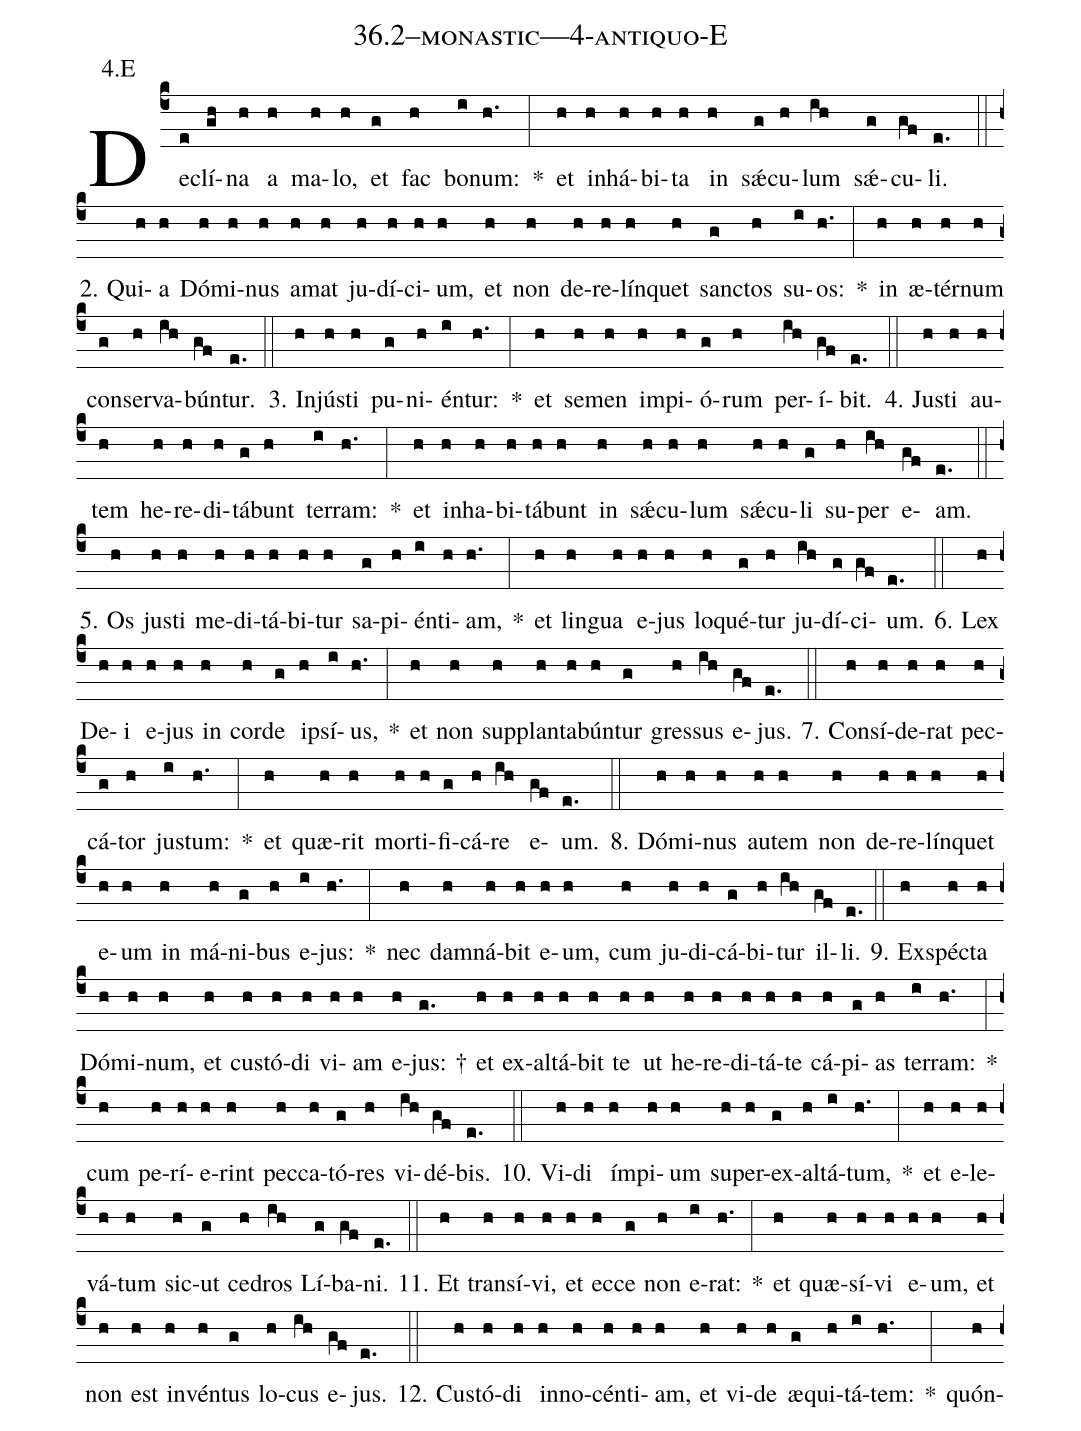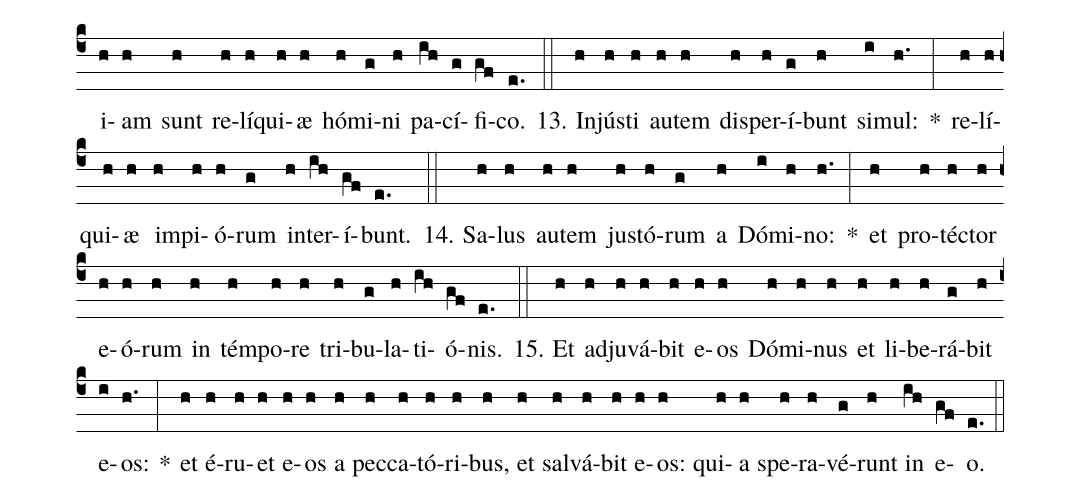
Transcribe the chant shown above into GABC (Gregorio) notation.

name: 36.2--monastic---4-antiquo-E;
annotation: 4.E;
%%
(c4)De(e)clí(gh)na(h) a(h) ma(h)lo,(h) et(g) fac(h) bo(i)num:(h.) *(:) et(h) in(h)há(h)bi(h)ta(h) in(h) sǽ(g)cu(h)lum(ih) sǽ(g)cu(gf)li.(e.) (::)
2. Qui(h)a(h) Dó(h)mi(h)nus(h) a(h)mat(h) ju(h)dí(h)ci(h)um,(h) et(h) non(h) de(h)re(h)lín(h)quet(h) sanc(g)tos(h) su(i)os:(h.) *(:) in(h) æ(h)tér(h)num(h) con(g)ser(h)va(ih)bún(gf)tur.(e.) (::)
3. In(h)jús(h)ti(h) pu(g)ni(h)én(i)tur:(h.) *(:) et(h) se(h)men(h) im(h)pi(h)ó(g)rum(h) per(ih)í(gf)bit.(e.) (::)
4. Jus(h)ti(h) au(h)tem(h) he(h)re(h)di(h)tá(g)bunt(h) ter(i)ram:(h.) *(:) et(h) in(h)ha(h)bi(h)tá(h)bunt(h) in(h) sǽ(h)cu(h)lum(h) sǽ(h)cu(h)li(g) su(h)per(ih) e(gf)am.(e.) (::)
5. Os(h) jus(h)ti(h) me(h)di(h)tá(h)bi(h)tur(h) sa(g)pi(h)én(i)ti(h)am,(h.) *(:) et(h) lin(h)gua(h) e(h)jus(h) lo(h)qué(g)tur(h) ju(ih)dí(g)ci(gf)um.(e.) (::)
6. Lex(h) De(h)i(h) e(h)jus(h) in(h) cor(h)de(g) ip(h)sí(i)us,(h.) *(:) et(h) non(h) sup(h)plan(h)ta(h)bún(h)tur(g) gres(h)sus(ih) e(gf)jus.(e.) (::)
7. Con(h)sí(h)de(h)rat(h) pec(h)cá(g)tor(h) jus(i)tum:(h.) *(:) et(h) quæ(h)rit(h) mor(h)ti(h)fi(g)cá(h)re(ih) e(gf)um.(e.) (::)
8. Dó(h)mi(h)nus(h) au(h)tem(h) non(h) de(h)re(h)lín(h)quet(h) e(h)um(h) in(h) má(h)ni(g)bus(h) e(i)jus:(h.) *(:) nec(h) dam(h)ná(h)bit(h) e(h)um,(h) cum(h) ju(h)di(h)cá(g)bi(h)tur(ih) il(gf)li.(e.) (::)
9. Ex(h)spéc(h)ta(h) Dó(h)mi(h)num,(h) et(h) cus(h)tó(h)di(h) vi(h)am(h) e(h)jus: †(g.) et(h) ex(h)al(h)tá(h)bit(h) te(h) ut(h) he(h)re(h)di(h)tá(h)te(h) cá(h)pi(g)as(h) ter(i)ram:(h.) *(:) cum(h) pe(h)rí(h)e(h)rint(h) pec(h)ca(h)tó(g)res(h) vi(ih)dé(gf)bis.(e.) (::)
10. Vi(h)di(h) ím(h)pi(h)um(h) su(h)per(h)ex(g)al(h)tá(i)tum,(h.) *(:) et(h) e(h)le(h)vá(h)tum(h) sic(h)ut(g) ce(h)dros(ih) Lí(g)ba(gf)ni.(e.) (::)
11. Et(h) trans(h)í(h)vi,(h) et(h) ec(h)ce(g) non(h) e(i)rat:(h.) *(:) et(h) quæ(h)sí(h)vi(h) e(h)um,(h) et(h) non(h) est(h) in(h)vén(h)tus(g) lo(h)cus(ih) e(gf)jus.(e.) (::)
12. Cus(h)tó(h)di(h) in(h)no(h)cén(h)ti(h)am,(h) et(h) vi(h)de(h) æ(g)qui(h)tá(i)tem:(h.) *(:) quón(h)i(h)am(h) sunt(h) re(h)lí(h)qui(h)æ(h) hó(h)mi(g)ni(h) pa(ih)cí(g)fi(gf)co.(e.) (::)
13. In(h)jús(h)ti(h) au(h)tem(h) dis(h)per(h)í(g)bunt(h) si(i)mul:(h.) *(:) re(h)lí(h)qui(h)æ(h) im(h)pi(h)ó(h)rum(g) in(h)ter(ih)í(gf)bunt.(e.) (::)
14. Sa(h)lus(h) au(h)tem(h) jus(h)tó(h)rum(g) a(h) Dó(i)mi(h)no:(h.) *(:) et(h) pro(h)téc(h)tor(h) e(h)ó(h)rum(h) in(h) tém(h)po(h)re(h) tri(h)bu(g)la(h)ti(ih)ó(gf)nis.(e.) (::)
15. Et(h) ad(h)ju(h)vá(h)bit(h) e(h)os(h) Dó(h)mi(h)nus(h) et(h) li(h)be(h)rá(g)bit(h) e(i)os:(h.) *(:) et(h) é(h)ru(h)et(h) e(h)os(h) a(h) pec(h)ca(h)tó(h)ri(h)bus,(h) et(h) sal(h)vá(h)bit(h) e(h)os:(h) qui(h)a(h) spe(h)ra(h)vé(g)runt(h) in(ih) e(gf)o.(e.) (::)
